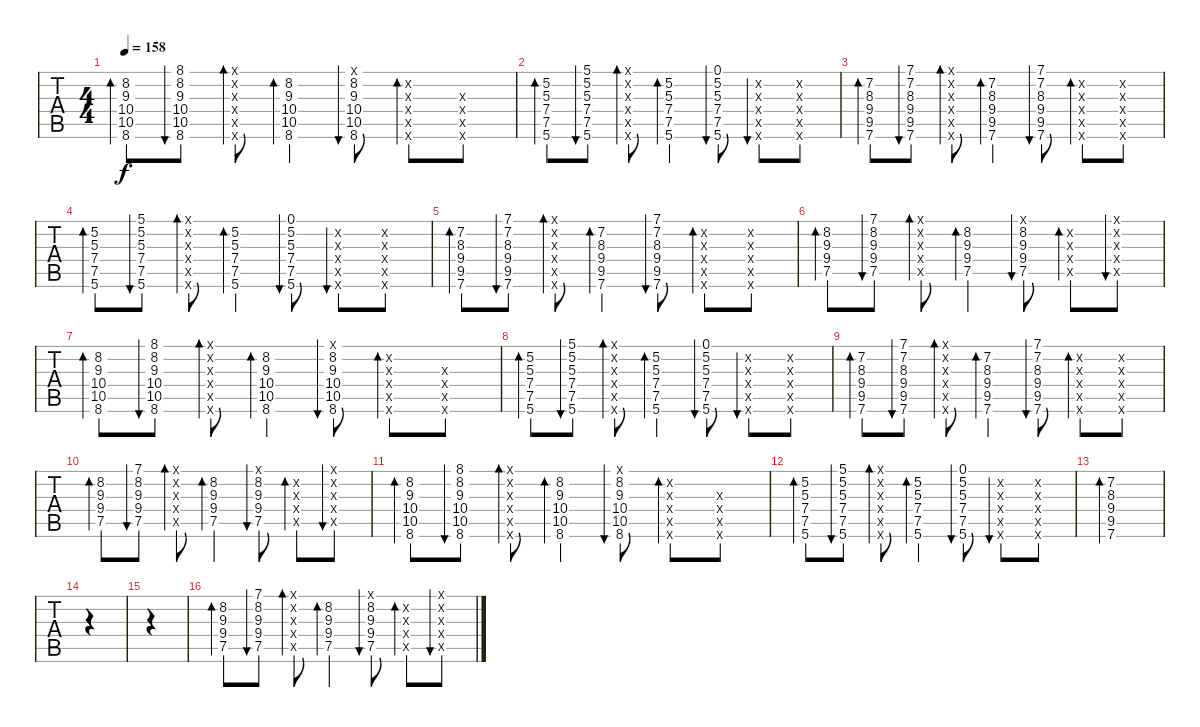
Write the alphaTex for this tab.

\track ("   " "   ") {instrument electricguitarjazz}
\staff {tabs}
\tuning (D4 A3 F3 C3 G2 D2) {hide}
\ts (4 4)
\tempo 158
\clef g2
\ks c
(8.2 9.3 10.4 10.5 8.6).8{bd 120 dy f} (8.1 8.2 9.3 10.4 10.5 8.6).8{bu 60} (8.1{x} 8.2{x} 9.3{x} 10.4{x} 10.5{x} 8.6{x}).8{bd 60} (8.2 9.3 10.4 10.5 8.6).4{bd 60} (8.1{x} 8.2 9.3 10.4 10.5 8.6).8{bu 60} (8.2{x} 9.3{x} 10.4{x} 10.5{x} 8.6{x}).8{bd 60} (9.3{x} 10.4{x} 10.5{x} 8.6{x}).8 |
(5.2 5.3 7.4 7.5 5.6).8{bd 120} (5.1 5.2 5.3 7.4 7.5 5.6).8{bu 60} (5.1{x} 5.2{x} 5.3{x} 7.4{x} 7.5{x} 5.6{x}).8{bd 60} (5.2 5.3 7.4 7.5 5.6).4{bd 60} (0.1 5.2 5.3 7.4 7.5 5.6).8{bu 60} (5.2{x} 5.3{x} 7.4{x} 7.5{x} 5.6{x}).8{bu 120} (5.2{x} 5.3{x} 7.4{x} 7.5{x} 5.6{x}).8 |
(7.2 8.3 9.4 9.5 7.6).8{bd 120} (7.1 7.2 8.3 9.4 9.5 7.6).8{bu 60} (7.1{x} 7.2{x} 8.3{x} 9.4{x} 9.5{x} 7.6{x}).8{bd 60} (7.2 8.3 9.4 9.5 7.6).4{bd 60} (7.1 7.2 8.3 9.4 9.5 7.6).8{bu 60} (7.2{x} 8.3{x} 9.4{x} 9.5{x} 7.6{x}).8{bd 120} (7.2{x} 8.3{x} 9.4{x} 9.5{x} 7.6{x}).8 |
(5.2 5.3 7.4 7.5 5.6).8{bd 120} (5.1 5.2 5.3 7.4 7.5 5.6).8{bu 60} (5.1{x} 5.2{x} 5.3{x} 7.4{x} 7.5{x} 5.6{x}).8{bd 60} (5.2 5.3 7.4 7.5 5.6).4{bd 60} (0.1 5.2 5.3 7.4 7.5 5.6).8{bu 60} (5.2{x} 5.3{x} 7.4{x} 7.5{x} 5.6{x}).8{bu 120} (5.2{x} 5.3{x} 7.4{x} 7.5{x} 5.6{x}).8 |
(7.2 8.3 9.4 9.5 7.6).8{bd 120} (7.1 7.2 8.3 9.4 9.5 7.6).8{bu 60} (7.1{x} 7.2{x} 8.3{x} 9.4{x} 9.5{x} 7.6{x}).8{bd 60} (7.2 8.3 9.4 9.5 7.6).4{bd 60} (7.1 7.2 8.3 9.4 9.5 7.6).8{bu 60} (7.2{x} 8.3{x} 9.4{x} 9.5{x} 7.6{x}).8{bd 120} (7.2{x} 8.3{x} 9.4{x} 9.5{x} 7.6{x}).8 |
(8.2 9.3 9.4 7.5).8{bd 120} (7.1 8.2 9.3 9.4 7.5).8{bu 60} (7.1{x} 8.2{x} 9.3{x} 9.4{x} 7.5{x}).8{bd 60} (8.2 9.3 9.4 7.5).4{bd 60} (7.1{x} 8.2 9.3 9.4 7.5).8{bu 60} (8.2{x} 9.3{x} 9.4{x} 7.5{x}).8{bd 120} (7.1{x} 8.2{x} 9.3{x} 9.4{x} 7.5{x}).8{bu 120} |
(8.2 9.3 10.4 10.5 8.6).8{bd 120} (8.1 8.2 9.3 10.4 10.5 8.6).8{bu 60} (8.1{x} 8.2{x} 9.3{x} 10.4{x} 10.5{x} 8.6{x}).8{bd 60} (8.2 9.3 10.4 10.5 8.6).4{bd 60} (8.1{x} 8.2 9.3 10.4 10.5 8.6).8{bu 60} (8.2{x} 9.3{x} 10.4{x} 10.5{x} 8.6{x}).8{bd 60} (9.3{x} 10.4{x} 10.5{x} 8.6{x}).8 |
(5.2 5.3 7.4 7.5 5.6).8{bd 120} (5.1 5.2 5.3 7.4 7.5 5.6).8{bu 60} (5.1{x} 5.2{x} 5.3{x} 7.4{x} 7.5{x} 5.6{x}).8{bd 60} (5.2 5.3 7.4 7.5 5.6).4{bd 60} (0.1 5.2 5.3 7.4 7.5 5.6).8{bu 60} (5.2{x} 5.3{x} 7.4{x} 7.5{x} 5.6{x}).8{bu 120} (5.2{x} 5.3{x} 7.4{x} 7.5{x} 5.6{x}).8 |
(7.2 8.3 9.4 9.5 7.6).8{bd 120} (7.1 7.2 8.3 9.4 9.5 7.6).8{bu 60} (7.1{x} 7.2{x} 8.3{x} 9.4{x} 9.5{x} 7.6{x}).8{bd 60} (7.2 8.3 9.4 9.5 7.6).4{bd 60} (7.1 7.2 8.3 9.4 9.5 7.6).8{bu 60} (7.2{x} 8.3{x} 9.4{x} 9.5{x} 7.6{x}).8{bd 120} (7.2{x} 8.3{x} 9.4{x} 9.5{x} 7.6{x}).8 |
(8.2 9.3 9.4 7.5).8{bd 120} (7.1 8.2 9.3 9.4 7.5).8{bu 60} (7.1{x} 8.2{x} 9.3{x} 9.4{x} 7.5{x}).8{bd 60} (8.2 9.3 9.4 7.5).4{bd 60} (7.1{x} 8.2 9.3 9.4 7.5).8{bu 60} (8.2{x} 9.3{x} 9.4{x} 7.5{x}).8{bd 120} (7.1{x} 8.2{x} 9.3{x} 9.4{x} 7.5{x}).8{bu 120} |
(8.2 9.3 10.4 10.5 8.6).8{bd 120} (8.1 8.2 9.3 10.4 10.5 8.6).8{bu 60} (8.1{x} 8.2{x} 9.3{x} 10.4{x} 10.5{x} 8.6{x}).8{bd 60} (8.2 9.3 10.4 10.5 8.6).4{bd 60} (8.1{x} 8.2 9.3 10.4 10.5 8.6).8{bu 60} (8.2{x} 9.3{x} 10.4{x} 10.5{x} 8.6{x}).8{bd 60} (9.3{x} 10.4{x} 10.5{x} 8.6{x}).8 |
(5.2 5.3 7.4 7.5 5.6).8{bd 120} (5.1 5.2 5.3 7.4 7.5 5.6).8{bu 60} (5.1{x} 5.2{x} 5.3{x} 7.4{x} 7.5{x} 5.6{x}).8{bd 60} (5.2 5.3 7.4 7.5 5.6).4{bd 60} (0.1 5.2 5.3 7.4 7.5 5.6).8{bu 60} (5.2{x} 5.3{x} 7.4{x} 7.5{x} 5.6{x}).8{bu 120} (5.2{x} 5.3{x} 7.4{x} 7.5{x} 5.6{x}).8 |
(7.2 8.3 9.4 9.5 7.6).1{bd 120} |
|
|
(8.2 9.3 9.4 7.5).8{bd 120} (7.1 8.2 9.3 9.4 7.5).8{bu 60} (7.1{x} 8.2{x} 9.3{x} 9.4{x} 7.5{x}).8{bd 60} (8.2 9.3 9.4 7.5).4{bd 60} (7.1{x} 8.2 9.3 9.4 7.5).8{bu 60} (8.2{x} 9.3{x} 9.4{x} 7.5{x}).8{bd 120} (7.1{x} 8.2{x} 9.3{x} 9.4{x} 7.5{x}).8{bu 120}
